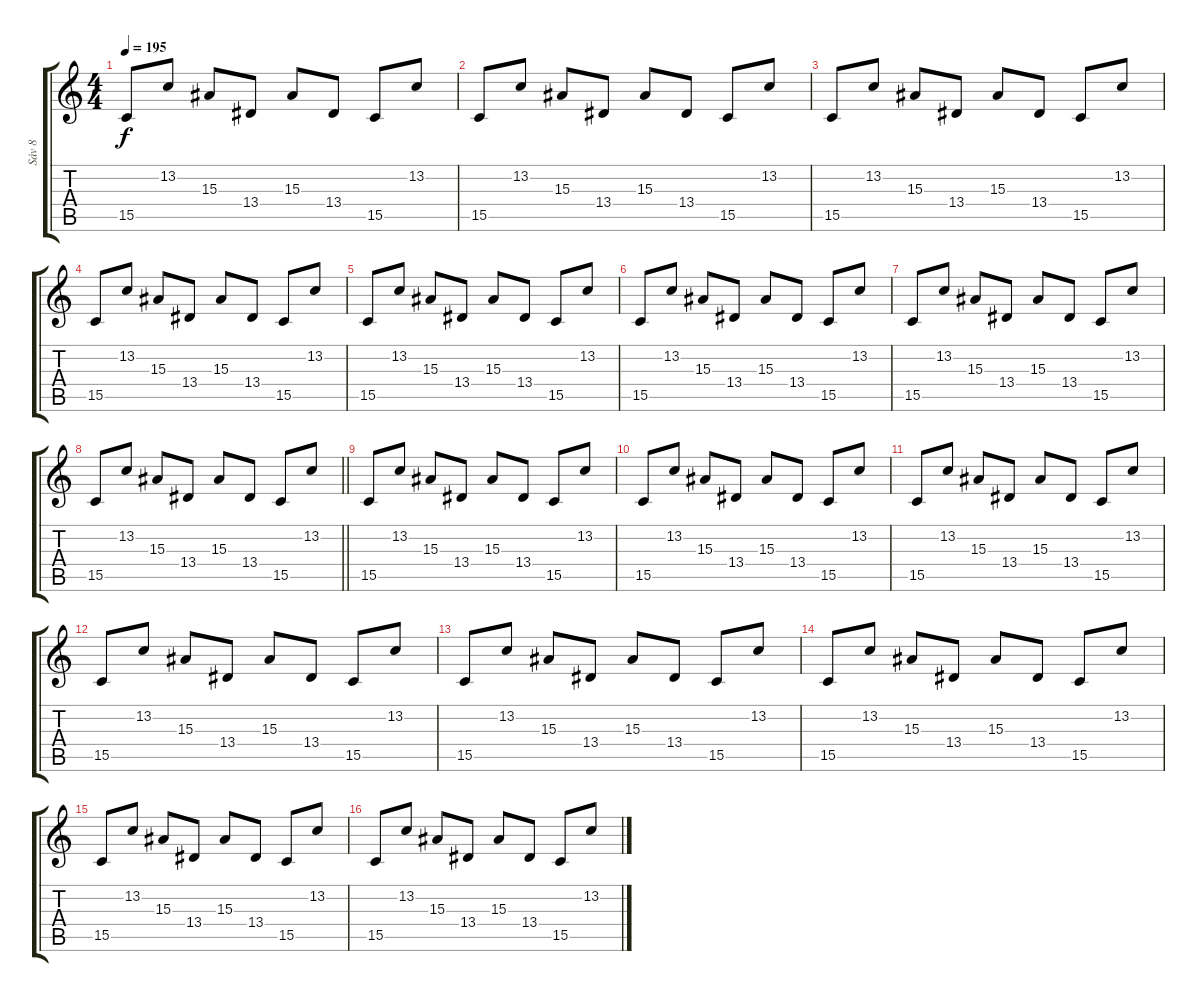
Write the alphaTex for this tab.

\track ("Sáv 8" "Sáv 8") {instrument woodblock}
\staff {score tabs}
\tuning (E4 B3 G3 D3 A2 E2) {hide}
\ts (4 4)
\tempo 195
\clef g2
\ks c
15.5.8{dy f} 13.2.8 15.3.8 13.4.8 15.3.8 13.4.8 15.5.8 13.2.8 |
15.5.8 13.2.8 15.3.8 13.4.8 15.3.8 13.4.8 15.5.8 13.2.8 |
15.5.8 13.2.8 15.3.8 13.4.8 15.3.8 13.4.8 15.5.8 13.2.8 |
15.5.8 13.2.8 15.3.8 13.4.8 15.3.8 13.4.8 15.5.8 13.2.8 |
15.5.8 13.2.8 15.3.8 13.4.8 15.3.8 13.4.8 15.5.8 13.2.8 |
15.5.8 13.2.8 15.3.8 13.4.8 15.3.8 13.4.8 15.5.8 13.2.8 |
15.5.8 13.2.8 15.3.8 13.4.8 15.3.8 13.4.8 15.5.8 13.2.8 |
\barLineRight lightlight
15.5.8 13.2.8 15.3.8 13.4.8 15.3.8 13.4.8 15.5.8 13.2.8 |
15.5.8 13.2.8 15.3.8 13.4.8 15.3.8 13.4.8 15.5.8 13.2.8 |
15.5.8 13.2.8 15.3.8 13.4.8 15.3.8 13.4.8 15.5.8 13.2.8 |
15.5.8 13.2.8 15.3.8 13.4.8 15.3.8 13.4.8 15.5.8 13.2.8 |
15.5.8 13.2.8 15.3.8 13.4.8 15.3.8 13.4.8 15.5.8 13.2.8 |
15.5.8 13.2.8 15.3.8 13.4.8 15.3.8 13.4.8 15.5.8 13.2.8 |
15.5.8 13.2.8 15.3.8 13.4.8 15.3.8 13.4.8 15.5.8 13.2.8 |
15.5.8 13.2.8 15.3.8 13.4.8 15.3.8 13.4.8 15.5.8 13.2.8 |
15.5.8 13.2.8 15.3.8 13.4.8 15.3.8 13.4.8 15.5.8 13.2.8
